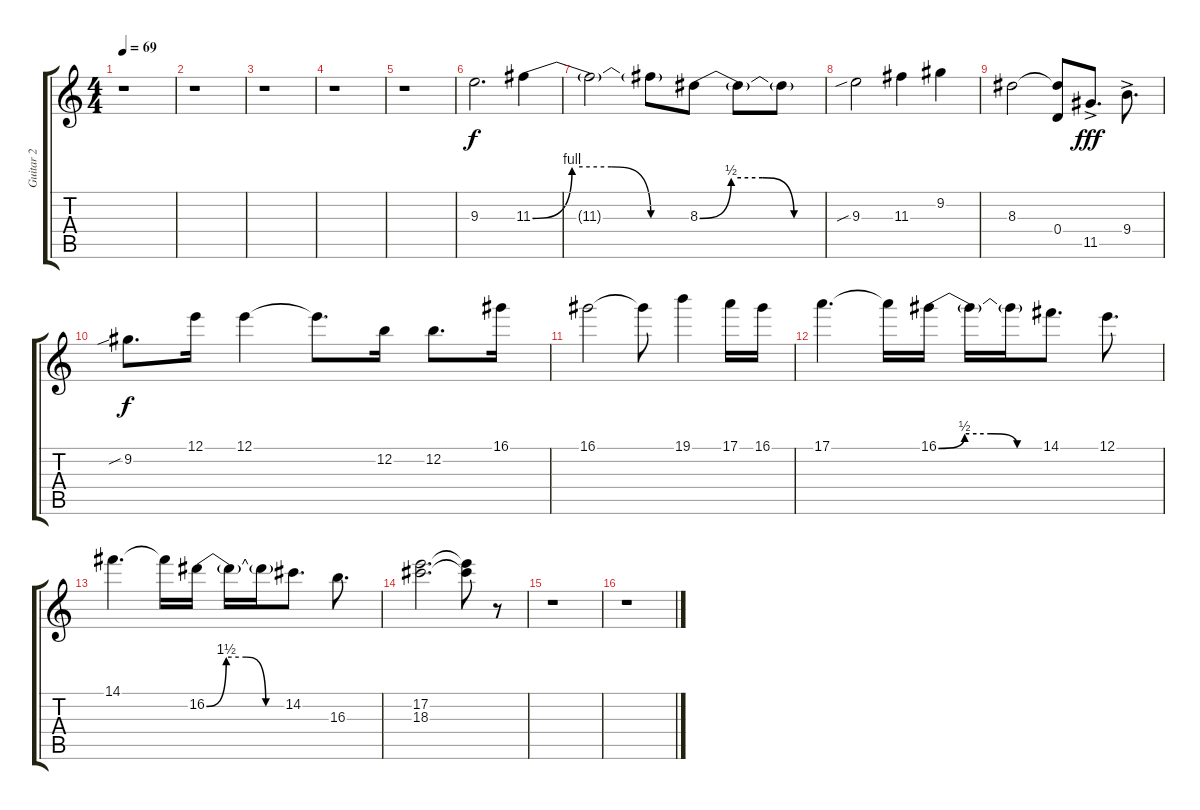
\track ("Guitar 2" "Guitar 2") {instrument distortionguitar}
\staff {score tabs}
\tuning (E4 B3 G3 D3 A2 E2) {hide}
\ts (4 4)
\tempo 69
\clef g2
\ks c
r.1{dy f} |
r.1 |
r.1 |
r.1 |
r.1 |
9.3.2{d} 11.3{be (custom 0 0 15 4 30 4 45 0 60 0)}.4 |
11.3{t}.2 11.3{t}.8 8.3{be (custom 0 0 15 2 30 2 45 0 60 0)}.8 8.3{t}.8 8.3{t}.8 |
9.3{sib}.2 11.3.4 9.2.4 |
8.3.2 (8.3{t} 0.4).8 11.5{ac}.8{d dy fff} 9.4{ac}.8{d} |
9.2{sib}.8{d dy f} 12.1.16 12.1.4 12.1{t}.8{d} 12.2.16 12.2.8{d} 16.1.16 |
16.1.2 16.1{t}.8 19.1.4 17.1.16 16.1.16 |
17.1.4{d} 17.1{t}.16 16.1{be (custom 0 0 15 2 30 2 45 0 60 0)}.16 16.1{t}.16 16.1{t}.16 14.1.8{d} 12.1.8{d} |
14.1.4{d} 14.1{t}.16 16.2{be (custom 0 0 15 6 30 6 45 0 60 0)}.16 16.2{t}.16 16.2{t}.16 14.2.8{d} 16.3.8{d} |
(17.2 18.3).2{d} (17.2{t} 18.3{t}).8 r.8 |
r.1 |
r.1
